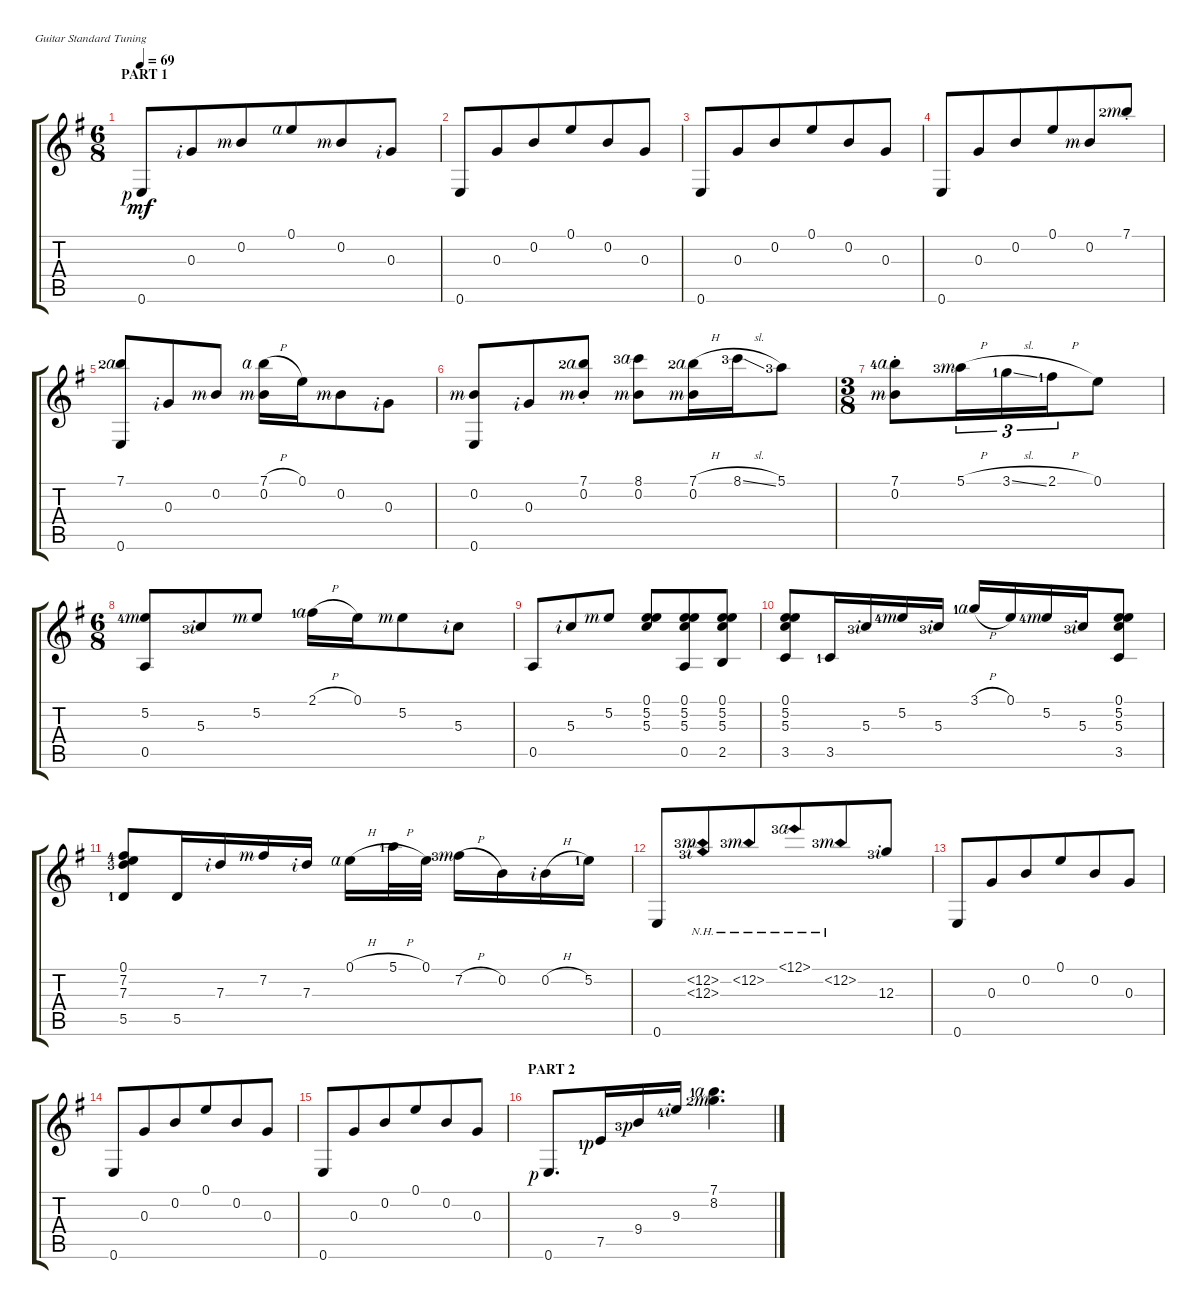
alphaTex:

\defaultSystemsLayout 4
\bracketExtendMode groupsimilarinstruments
\singleTrackTrackNamePolicy hidden
\multiTrackTrackNamePolicy hidden
\firstSystemTrackNameOrientation horizontal
\otherSystemsTrackNameOrientation horizontal
\chordDiagramsInScore
\track ("NOTHING ELSE MATTERS" "N-Gt") {instrument acousticguitarnylon}
\staff {score tabs}
\tuning (E4 B3 G3 D3 A2 E2)
\ts (6 8)
\section ("" "PART 1")
\tempo 69
\clef g2
\scale
0.434978
\ks eminor
0.6{rf 1}.8{dy mf instrument acousticguitarnylon} 0.3{rf 2}.8 0.2{rf 3}.8{beam merge} 0.1{rf 4}.8 0.2{rf 3}.8 0.3{rf 2}.8 |
\scale
0.282511 0.6.8 0.3.8 0.2.8{beam merge} 0.1.8 0.2.8 0.3.8 |
\scale
0.282511 0.6.8 0.3.8 0.2.8{beam merge} 0.1.8 0.2.8 0.3.8 |
\scale
0.28125 0.6.8 0.3.8 0.2.8{beam merge} 0.1.8 0.2{rf 3}.8 7.1{st lf 3 rf 3}.8 |
\scale
0.328125 (0.6 7.1{lf 3 rf 4}).8 0.3{rf 2}.8 0.2{rf 3}.8 (0.2{rf 3} 7.1{h rf 4}).16 0.1.16 0.2{rf 3}.8 0.3{rf 2}.8 |
\scale
0.390625 (0.6 0.2{rf 3}).8 0.3{rf 2}.8 (0.2{rf 3} 7.1{st lf 3 rf 4}).8 (0.2{rf 3} 8.1{lf 4 rf 4}).8 (0.2{rf 3} 7.1{h lf 3 rf 4}).16 8.1{sl lf 4}.16 5.1{lf 4}.8 |
\ts (3 8)
\scale
0.363472 (7.1{st lf 5 rf 4} 0.2{rf 3}).8{beam merge} 5.1{h lf 4 rf 3}.16{tu (3 2)} 3.1{sl lf 2}.16{tu (3 2)} 2.1{h lf 2}.16{tu (3 2) beam merge} 0.1.8 |
\ts (6 8)
\scale
0.388788 (0.5 5.2{lf 5 rf 3}).8 5.3{lf 4 rf 2}.8 5.2{rf 3}.8 2.1{h lf 2 rf 4}.16 0.1.16 5.2{rf 3}.8 5.3{rf 2}.8 |
\scale
0.24774 0.5.8 5.3{rf 2}.8 5.2{rf 3}.8 (5.3 5.2 0.1).8 (0.5 5.3 5.2 0.1).8 (2.5 5.3 5.2 0.1).8 |
\scale
0.324586 (3.5 5.3 5.2 0.1).8 3.5{lf 2}.16 5.3{lf 4 rf 2}.16 5.2{lf 5 rf 3}.16 5.3{lf 4 rf 2}.16 3.1{h lf 2 rf 4}.16 0.1.16 5.2{lf 5 rf 3}.16 5.3{lf 4 rf 2}.16 (3.5 5.3 5.2 0.1).8 |
\scale
0.396409 (5.5{lf 2} 7.3{lf 4} 7.2{lf 5} 0.1).8 5.5.16 7.3{rf 2}.16 7.2{rf 3}.16 7.3{rf 2}.16 0.1{h rf 4}.16 5.1{h lf 2}.32 0.1.32{beam split} 7.2{h lf 4 rf 3}.16 0.2.16 0.2{h rf 2}.16 5.2{lf 2}.16 |
\scale
0.279006 0.6.8 (12.3{nh lf 4 rf 2} 12.2{nh lf 4 rf 3}).8 12.2{nh lf 4 rf 3}.8{beam merge} 12.1{nh lf 4 rf 4}.8 12.2{nh lf 4 rf 3}.8 12.3{lf 4 rf 2}.8 |
\scale
0.333333 0.6.8 0.3.8 0.2.8{beam merge} 0.1.8 0.2.8 0.3.8 |
\scale
0.333333 0.6.8 0.3.8 0.2.8{beam merge} 0.1.8 0.2.8 0.3.8 |
\scale
0.333333 0.6.8 0.3.8 0.2.8{beam merge} 0.1.8 0.2.8 0.3.8 |
\section ("" "PART 2")
\scale
0.35567 0.6{rf 1}.8{d} 7.5{lf 2 rf 1}.16 9.4{lf 4 rf 1}.16 9.3{lf 5 rf 2}.16 (8.2{lf 3 rf 3} 7.1{lf 2 rf 4}).4{d}
